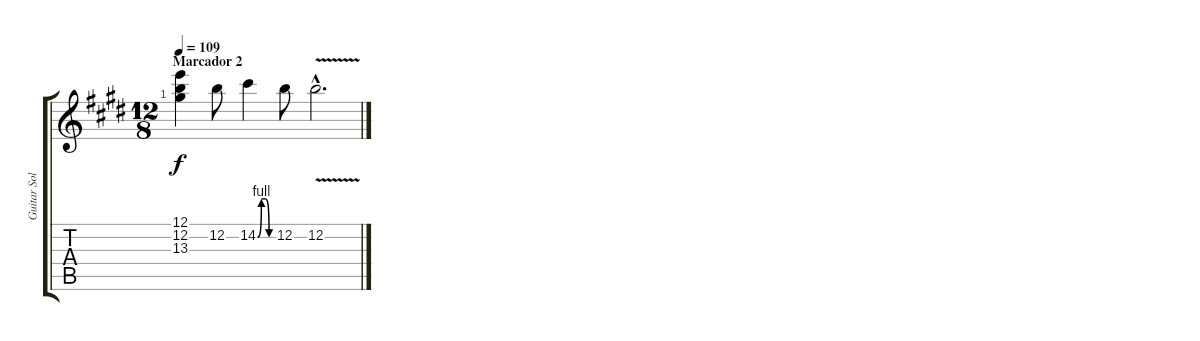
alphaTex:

\track ("Guitar Solo" "Guitar Sol") {instrument acousticguitarsteel}
\staff {score tabs}
\tuning (E4 B3 G3 D3 A2 E2) {hide}
\ts (12 8)
\section ("" "Marcador 2")
\tempo 109
\clef g2
\ks e
(12.1 12.2 13.3).4{dy f} 12.2.8 14.2{be (custom 0 0 15 4 30 4 45 0 60 0)}.4 12.2.8 12.2{v hac}.2{d}
